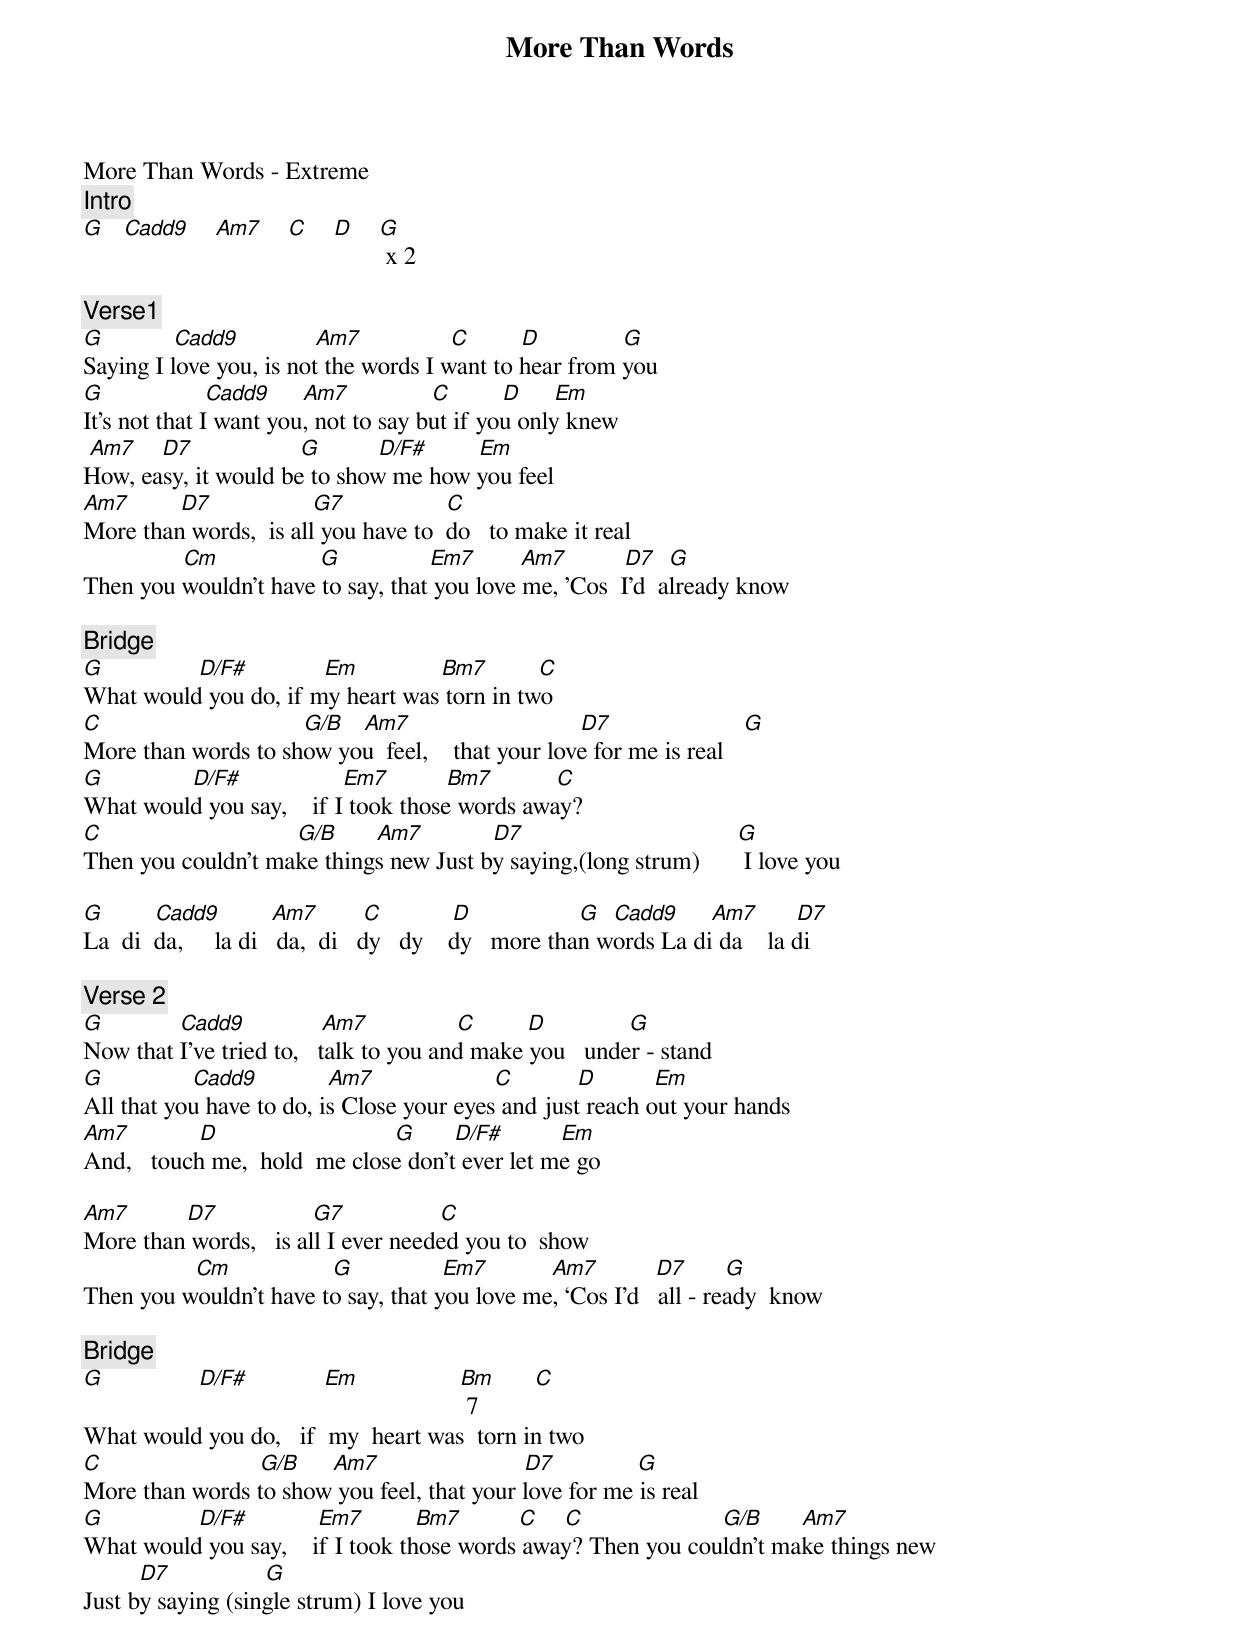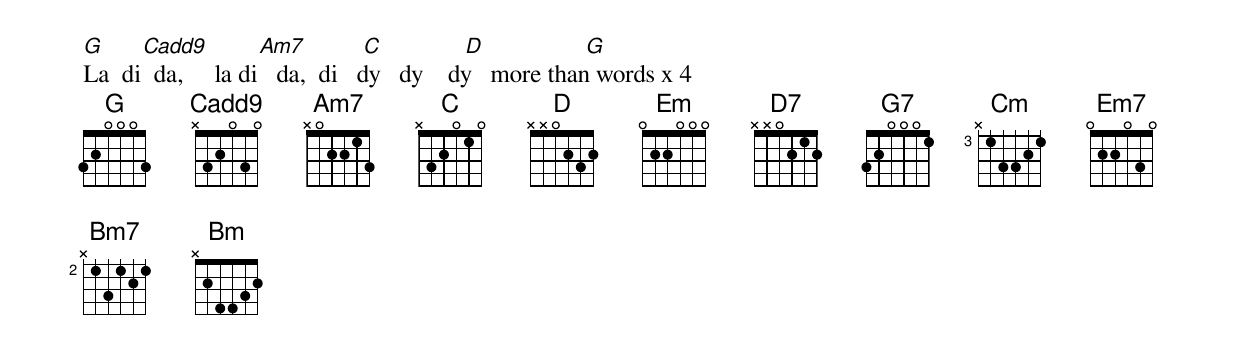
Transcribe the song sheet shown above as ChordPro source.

{title: More Than Words}
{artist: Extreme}
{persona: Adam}
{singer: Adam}
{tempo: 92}
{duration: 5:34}
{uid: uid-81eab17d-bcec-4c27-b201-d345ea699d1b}
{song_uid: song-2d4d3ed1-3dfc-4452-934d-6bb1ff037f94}



More Than Words - Extreme
{comment: Intro}
[G]   [Cadd9]    [Am7]    [C]    [D]    [G] x 2

{comment: Verse1}
[G]          	[Cadd9]            [Am7]             	[C]       	[D]         	   [G]
Saying I love you, is not the words I want to hear from you
[G]                [Cadd9]    	[Am7]            	[C]       	[D]    	[Em]
It's not that I want you, not to say but if you only knew
 [Am7]    [D7]                	[G]        	[D/F#]        [Em]
How, easy, it would be to show me how you feel
[Am7]        [D7]               	[G7]               	[C]
More than words,  is all you have to  do   to make it real
           	    [Cm]              		[G]             	[Em7]	      [Am7]         [D7]		[G]
Then you wouldn't have to say, that you love me, 'Cos  I'd  already know

{comment: Bridge}
[G]              	[D/F#]           	[Em]             [Bm7]        [C]
What would you do, if my heart was torn in two
[C]                        		      [G/B]   [Am7]                 	         [D7]            	        [G]
More than words to show you  feel,    that your love for me is real
[G]             	[D/F#]                [Em7]        	[Bm7]    	     [C]
What would you say,    if I took those words away?
[C]                      		       [G/B]      [Am7]			        [D7]                                		[G]
Then you couldn't make things new	Just by saying,(long strum)       I love you

[G]      		[Cadd9]        [Am7]       [C]           [D]                	[G] 	[Cadd9]    	[Am7]      [D7]
La  di  da,     la di   da,  di   dy   dy    dy   more than words	La di da    la di

{comment: Verse 2}
[G]          		[Cadd9]            [Am7]             	[C]       	[D]         	   [G]
Now that I've tried to,   talk to you and make you   under - stand
[G]            		[Cadd9]           [Am7]                 		[C]          [D]        	[Em]
All that you have to do, is Close your eyes and just reach out your hands
[Am7]          	[D]                    	       [G]      [D/F#]         [Em]
And,   touch me,  hold  me close don't ever let me go

[Am7]         [D7]               [G7]             		[C]
More than words,   is all I ever needed you to  show
           	      [Cm]              		[G]             	[Em7]          [Am7]         [D7]     	[G]
Then you wouldn't have to say, that you love me, ‘Cos I'd   all - ready  know

{comment: Bridge}
[G]              	[D/F#]           	[Em]         	      [Bm] 7         [C]
What would you do,   if  my  heart was  torn in two
[C]                       		[G/B]    	[Am7]                 	     [D7]            	[G]
More than words to show you feel, that your love for me is real
[G]              	[D/F#]          	[Em7]        [Bm7]    	    [C]				[C]                      [G/B]      [Am7]
What would you say,    if I took those words away?	Then you couldn't make things new
        	[D7]             		[G]
Just by saying (single strum) I love you

[G]      [Cadd9]        [Am7]        	[C]           		[D]                [G]
La  di  da,     la di   da,  di   dy   dy    dy   more than words x 4
